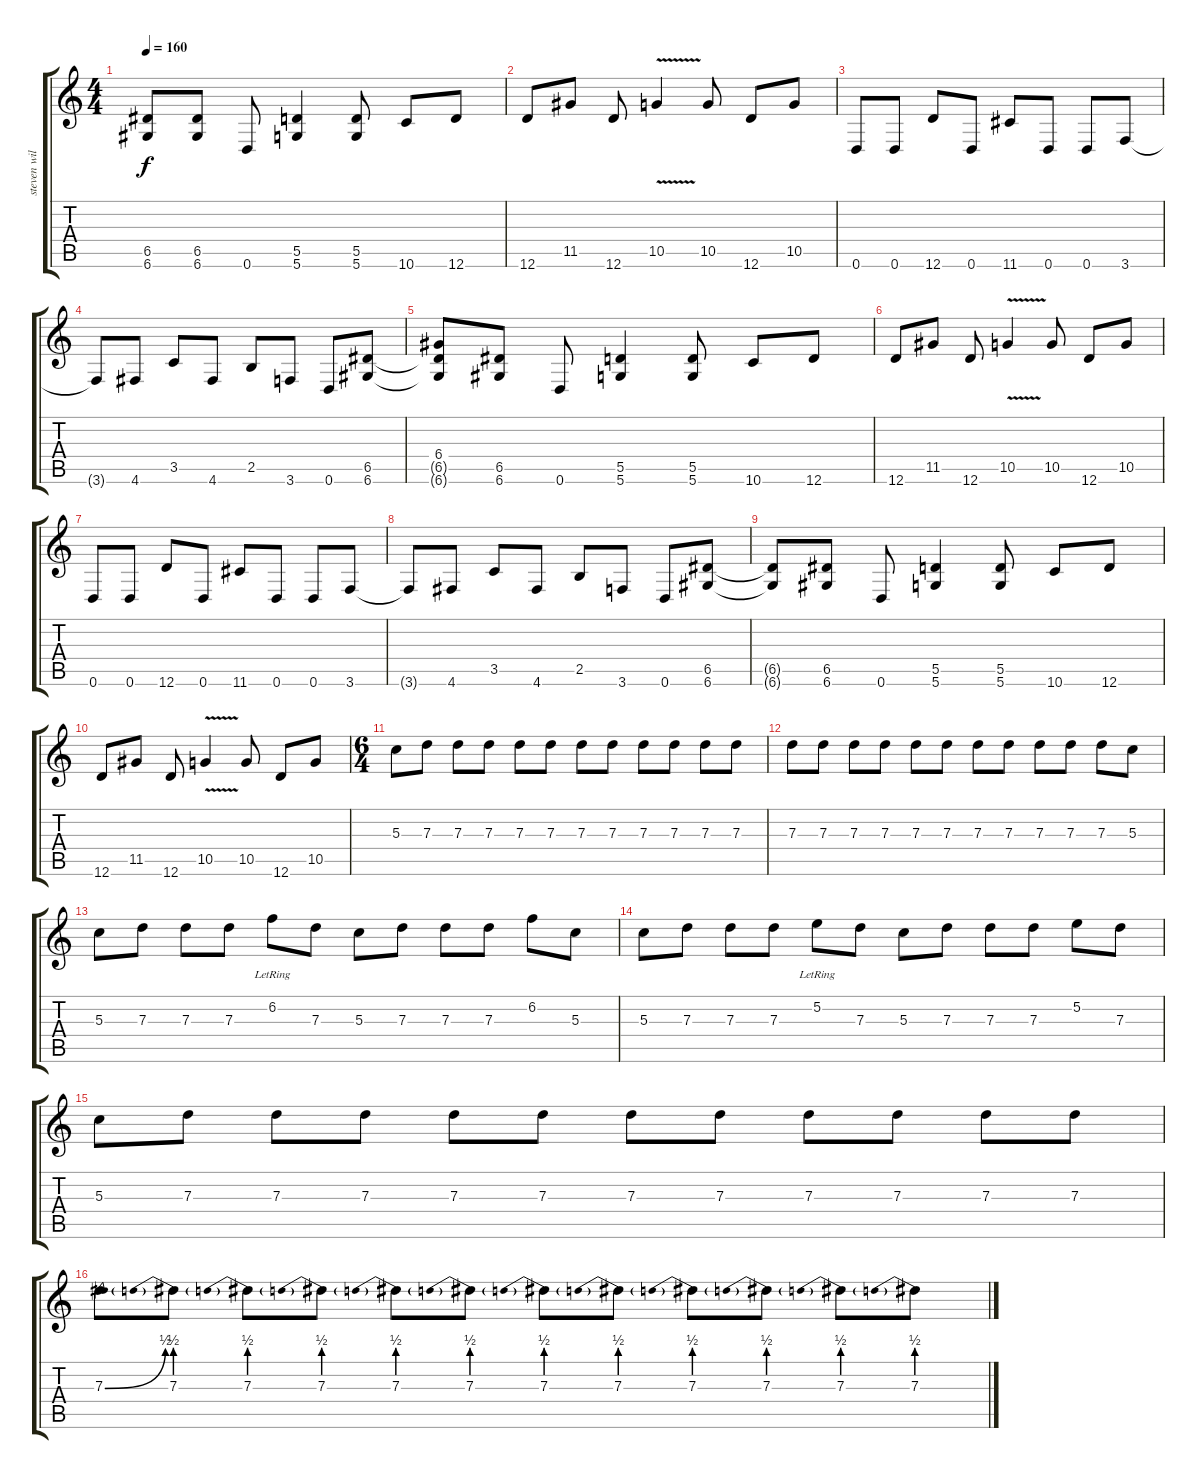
\track ("steven wilson ( guitar 1 )" "steven wil") {instrument electricguitarjazz}
\staff {score tabs}
\tuning (E4 B3 G3 D3 A2 D2) {hide}
\ts (4 4)
\tempo 160
\clef g2
\ks c
(6.5{t} 6.6{t}).8{dy f} (6.5 6.6).8 0.6.8 (5.5 5.6).4 (5.5 5.6).8 10.6.8 12.6.8 |
12.6.8 11.5.8 12.6.8 10.5{v}.4 10.5.8 12.6.8 10.5.8 |
0.6.8{volume 12 instrument distortionguitar} 0.6.8 12.6.8 0.6.8 11.6.8 0.6.8 0.6.8 3.6.8 |
3.6{t}.8 4.6.8 3.5.8 4.6.8 2.5.8 3.6.8 0.6.8 (6.5 6.6).8 |
(6.4 6.5{t} 6.6{t}).8 (6.5 6.6).8 0.6.8 (5.5 5.6).4 (5.5 5.6).8 10.6.8 12.6.8 |
12.6.8 11.5.8 12.6.8 10.5{v}.4 10.5.8 12.6.8 10.5.8 |
0.6.8{volume 12 instrument distortionguitar} 0.6.8 12.6.8 0.6.8 11.6.8 0.6.8 0.6.8 3.6.8 |
3.6{t}.8 4.6.8 3.5.8 4.6.8 2.5.8 3.6.8 0.6.8 (6.5 6.6).8 |
(6.5{t} 6.6{t}).8 (6.5 6.6).8 0.6.8 (5.5 5.6).4 (5.5 5.6).8 10.6.8 12.6.8 |
12.6.8 11.5.8 12.6.8 10.5{v}.4 10.5.8 12.6.8 10.5.8 |
\ts (6 4)
5.3.8{volume 11} 7.3.8 7.3.8 7.3.8 7.3.8 7.3.8 7.3.8 7.3.8 7.3.8 7.3.8 7.3.8 7.3.8 |
7.3.8 7.3.8 7.3.8 7.3.8 7.3.8 7.3.8 7.3.8 7.3.8 7.3.8 7.3.8 7.3.8 5.3.8 |
5.3.8 7.3.8 7.3.8 7.3.8 6.2{lr}.8 7.3.8 5.3.8 7.3.8 7.3.8 7.3.8 6.2.8 5.3.8 |
5.3.8 7.3.8 7.3.8 7.3.8 5.2{lr}.8 7.3.8 5.3.8 7.3.8 7.3.8 7.3.8 5.2.8 7.3.8 |
5.3.8 7.3.8 7.3.8 7.3.8 7.3.8 7.3.8 7.3.8 7.3.8 7.3.8 7.3.8 7.3.8 7.3.8 |
7.3{be (bend 0 0 60 2)}.8 7.3{be (prebend 0 2 60 2)}.8 7.3{be (prebend 0 2 60 2)}.8 7.3{be (prebend 0 2 60 2)}.8 7.3{be (prebend 0 2 60 2)}.8 7.3{be (prebend 0 2 60 2)}.8 7.3{be (prebend 0 2 60 2)}.8 7.3{be (prebend 0 2 60 2)}.8 7.3{be (prebend 0 2 60 2)}.8 7.3{be (prebend 0 2 60 2)}.8 7.3{be (prebend 0 2 60 2)}.8 7.3{be (prebend 0 2 60 2)}.8
